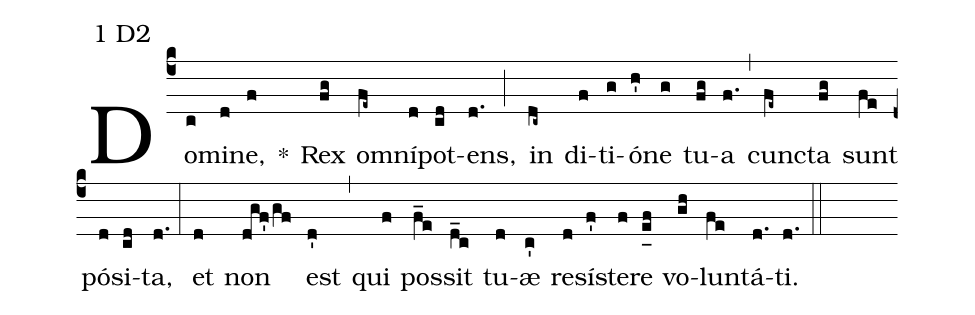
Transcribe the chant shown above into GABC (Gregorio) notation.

mode:1 D2;
%%
(c4) Do(c)mi(d)ne,(f) *() Rex(fg) o(fe~)mní(d)pot(cd)ens,(d.) (;) in(dc~) di(f)ti(g)ó(h')ne(g) tu(fg)a(f.) (,) cun(fe~)cta(fg) sunt(fe) pó(d)si(cd)ta,(d.) (:) et(d) non(dgf'/gf) est(d') (,) qui(f) pos(f_e)sit(d_c) tu(d)æ(c') re(d)sí(f')ste(f)re(e_[uh:l]f) vo(gh)lun(fe)tá(d.)ti.(d.) (::)
